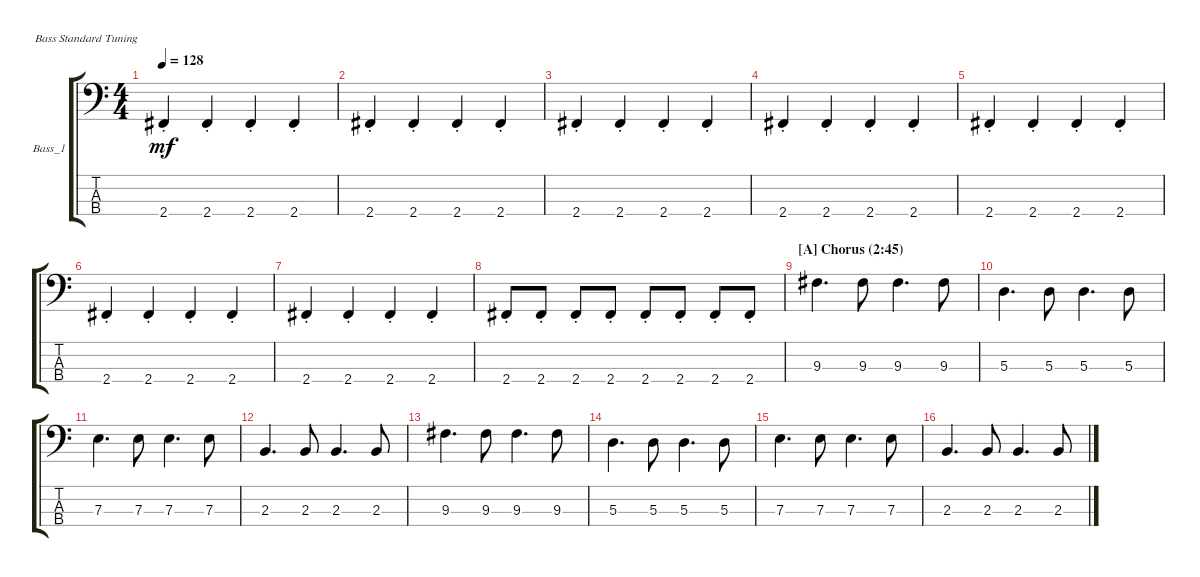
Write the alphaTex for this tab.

\defaultSystemsLayout 4
\bracketExtendMode groupsimilarinstruments
\firstSystemTrackNameOrientation horizontal
\otherSystemsTrackNameOrientation horizontal
\track ("Bass_1" "Bass_1") {instrument electricbassfinger}
\staff {score tabs}
\tuning (G2 D2 A1 E1)
\ts (4 4)
\tempo 128
\clef f4
\ks c
2.4{st}.4{dy mf} 2.4{st}.4 2.4{st}.4 2.4{st}.4 |
2.4{st}.4 2.4{st}.4 2.4{st}.4 2.4{st}.4 |
2.4{st}.4 2.4{st}.4 2.4{st}.4 2.4{st}.4 |
2.4{st}.4 2.4{st}.4 2.4{st}.4 2.4{st}.4 |
2.4{st}.4 2.4{st}.4 2.4{st}.4 2.4{st}.4 |
2.4{st}.4 2.4{st}.4 2.4{st}.4 2.4{st}.4 |
2.4{st}.4 2.4{st}.4 2.4{st}.4 2.4{st}.4 |
2.4{st}.8 2.4{st}.8 2.4{st}.8 2.4{st}.8 2.4{st}.8 2.4{st}.8 2.4{st}.8 2.4{st}.8 |
\section ("A" "Chorus (2:45)")
9.3.4{d} 9.3.8 9.3.4{d} 9.3.8 |
5.3.4{d} 5.3.8 5.3.4{d} 5.3.8 |
7.3.4{d} 7.3.8 7.3.4{d} 7.3.8 |
2.3.4{d} 2.3.8 2.3.4{d} 2.3.8 |
9.3.4{d} 9.3.8 9.3.4{d} 9.3.8 |
5.3.4{d} 5.3.8 5.3.4{d} 5.3.8 |
7.3.4{d} 7.3.8 7.3.4{d} 7.3.8 |
2.3.4{d} 2.3.8 2.3.4{d} 2.3.8
